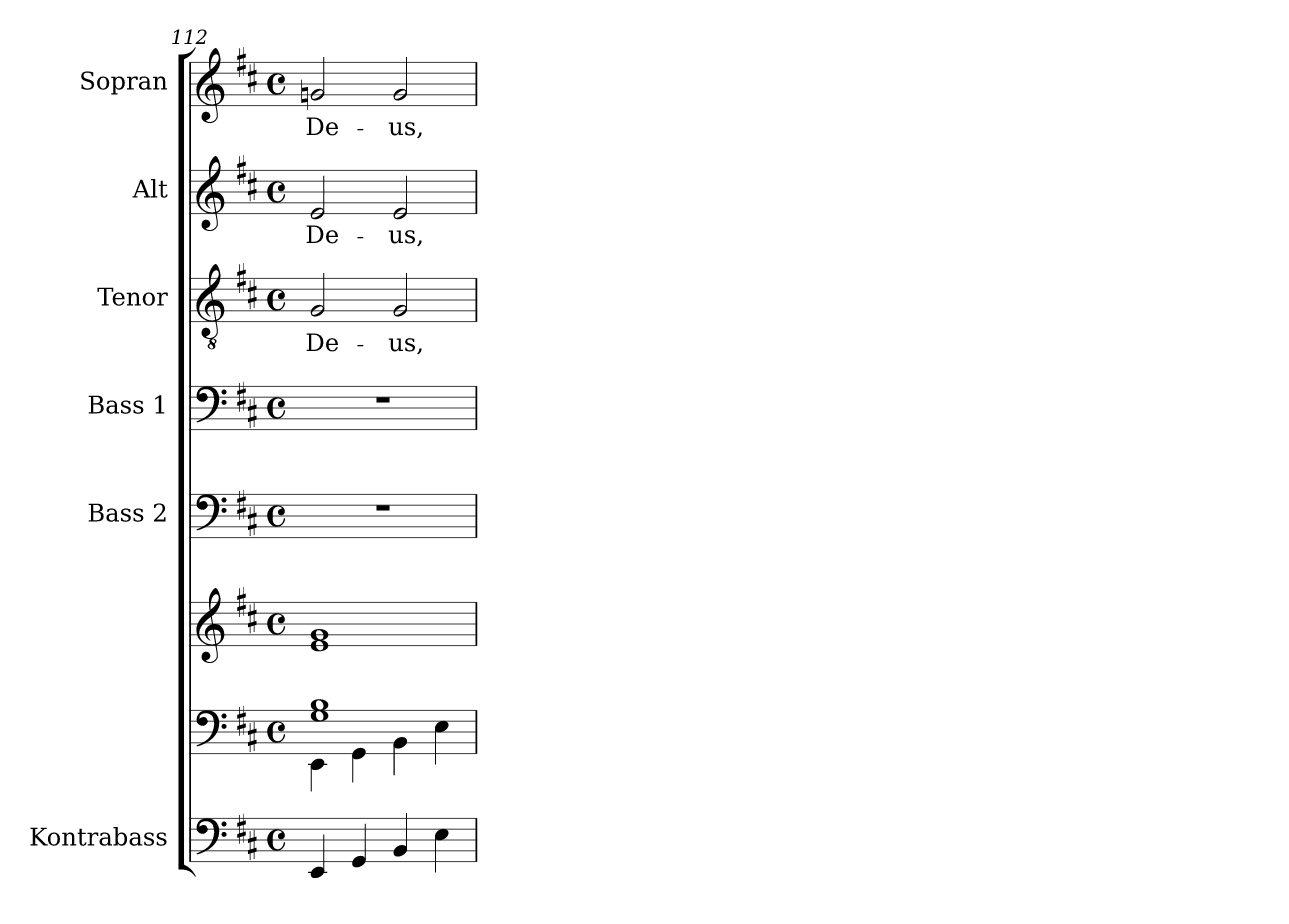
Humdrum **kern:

**kern	**kern	**kern	**kern	**kern	**kern	**text	**kern	**text	**kern	**text
*part7	*part6	*part6	*part5	*part4	*part3	*part3	*part2	*part2	*part1	*part1
*staff8	*staff7	*staff6	*staff5	*staff4	*staff3	*staff3	*staff2	*staff2	*staff1	*staff1
*I"Kontrabass	*	*	*I"Bass 2	*I"Bass 1	*I"Tenor	*	*I"Alt	*	*I"Sopran	*
*I'Kb.	*	*	*I'B. 2	*I'B. 1	*I'T.	*	*I'A.	*	*I'S.	*
*clefF4	*clefF4	*clefG2	*clefF4	*clefF4	*clefGv2	*	*clefG2	*	*clefG2	*
*ITrd7c12	*	*	*	*	*	*	*	*	*	*
*k[f#c#]	*k[f#c#]	*k[f#c#]	*k[f#c#]	*k[f#c#]	*k[f#c#]	*	*k[f#c#]	*	*k[f#c#]	*
*D:	*D:	*D:	*D:	*D:	*D:	*	*D:	*	*D:	*
*M4/4	*M4/4	*M4/4	*M4/4	*M4/4	*M4/4	*	*M4/4	*	*M4/4	*
*met(c)	*met(c)	*met(c)	*met(c)	*met(c)	*met(c)	*	*met(c)	*	*met(c)	*
=112	=112	=112	=112	=112	=112	=112	=112	=112	=112	=112
*	*^	*	*	*	*	*	*	*	*	*
!	!	!	!	!	!	!	!LO:LY:b	!	!LO:LY:b	!	!LO:LY:b
4EEE/	1G 1B	4EE\	1e 1g	1r	1r	2G/	De-	2e/	De-	2gn/	De-
4GGG/	.	4GG\	.	.	.	.	.	.	.	.	.
!	!	!	!	!	!	!	!LO:LY:b	!	!LO:LY:b	!	!LO:LY:b
4BBB/	.	4BB\	.	.	.	2G/	-us,	2e/	-us,	2g/	-us,
4EE\	.	4E\	.	.	.	.	.	.	.	.	.
*	*v	*v	*	*	*	*	*	*	*	*	*
=	=	=	=	=	=	=	=	=	=	=
*-	*-	*-	*-	*-	*-	*-	*-	*-	*-	*-
